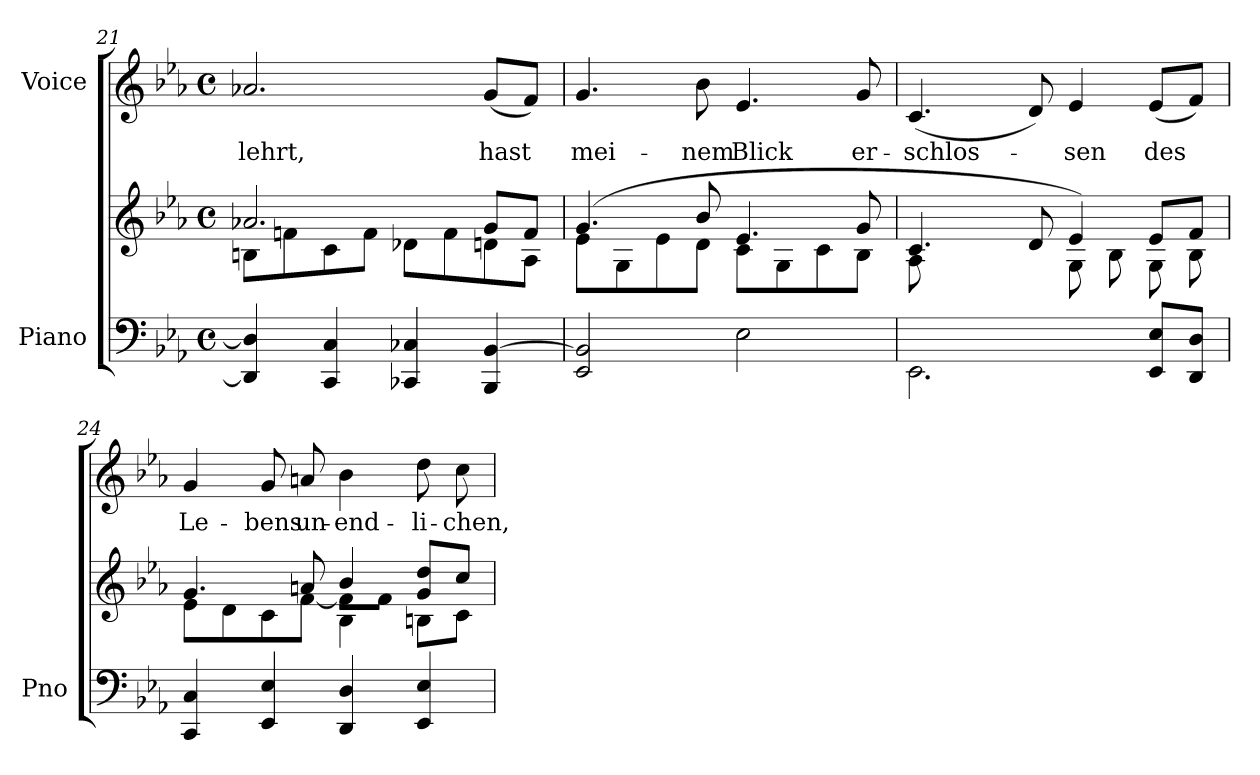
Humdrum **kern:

**kern	**kern	**kern	**text
*part2	*part2	*part1	*part1
*staff3	*staff2	*staff1	*staff1
*I"Piano	*	*I"Voice	*
*I'Pno	*	*	*
*clefF4	*clefG2	*clefG2	*
*k[b-e-a-]	*k[b-e-a-]	*k[b-e-a-]	*
*M4/4	*M4/4	*M4/4	*
*met(c)	*met(c)	*met(c)	*
=21	=21	=21	=21
*	*^	*	*
!	!	!	!	!LO:LY:b
4DD/] 4D/]	2.a-X/	8Bn\L	2.a-X/	-lehrt,
.	.	8fn\	.	.
4CC/ 4C/	.	8c\	.	.
.	.	8f\J	.	.
4CC-X/ 4C-X/	.	8d-X\L	.	.
.	.	8f\	.	.
!	!	!	!	!LO:LY:b
4BBB-/ [4BB-/	8g/L	8dn\	(8g/L	hast
.	8f/J	8A-\J	8f/J)	.
=22	=22	=22	=22	=22
!	!	!	!	!LO:LY:b
2EE-/ 2BB-/]	(4.g/	8e-\L	4.g/	mei-
.	.	8G\	.	.
.	.	8e-\	.	.
!	!	!	!	!LO:LY:b
.	8b-/	8d\J	8b-\	-nem
!	!	!	!	!LO:LY:b
2E-\	4.e-/	8c\L	4.e-/	Blick
.	.	8G\	.	.
.	.	8c\	.	.
!	!	!	!	!LO:LY:b
.	8g/	8B-\J	8g/	er-
=23	=23	=23	=23	=23
*^	*	*	*	*
!	!	!	!	!	!LO:LY:b
8ryy	2.EE-\	4.c/	8A-\L	(4.c/	-schlos-
8E-/	.	.	4.ryy	.	.
8A-/	.	.	.	.	.
8F/J	.	8d/	.	8d/)	.
!	!	!	!	!	!LO:LY:b
2ryy	.	4e-/)	8G\L	4e-/	-sen
.	.	.	8B-\	.	.
!	!	!	!	!	!LO:LY:b
.	8EE-/ 8E-/L	8e-/L	8G\	(8e-/L	des
.	8DD/ 8D/J	8f/J	8B-\J	8f/J)	.
!!LO:PB:g=z
=24	=24	=24	=24	=24	=24
*	*	*	*^	*	*
!	!	!	!	!	!	!LO:LY:b
*v	*v	*	*	*	*	*
4CC/ 4C/	4.g/	8e-\L	2ryy	4g/	Le-
.	.	8d\	.	.	.
!	!	!	!	!	!LO:LY:b
4EE-/ 4E-/	.	8c\	.	8g/	-bens
!	!	!	!	!	!LO:LY:b
.	8an/	[8f\J	.	8an/	un-
!	!	!	!	!	!LO:LY:b
4DD/ 4D/	4b-/	8f\L]	4B-\	4b-\	-end-
.	.	8f\J	.	.	.
!	!	!	!	!	!LO:LY:b
4EE-/ 4E-/	8g/ 8dd/L	8Bn\L	4ryy	8dd\	-li-
!	!	!	!	!	!LO:LY:b
.	8cc/J	8c\J	.	8cc\	-chen,
*	*v	*v	*v	*	*
=	=	=	=
*-	*-	*-	*-
